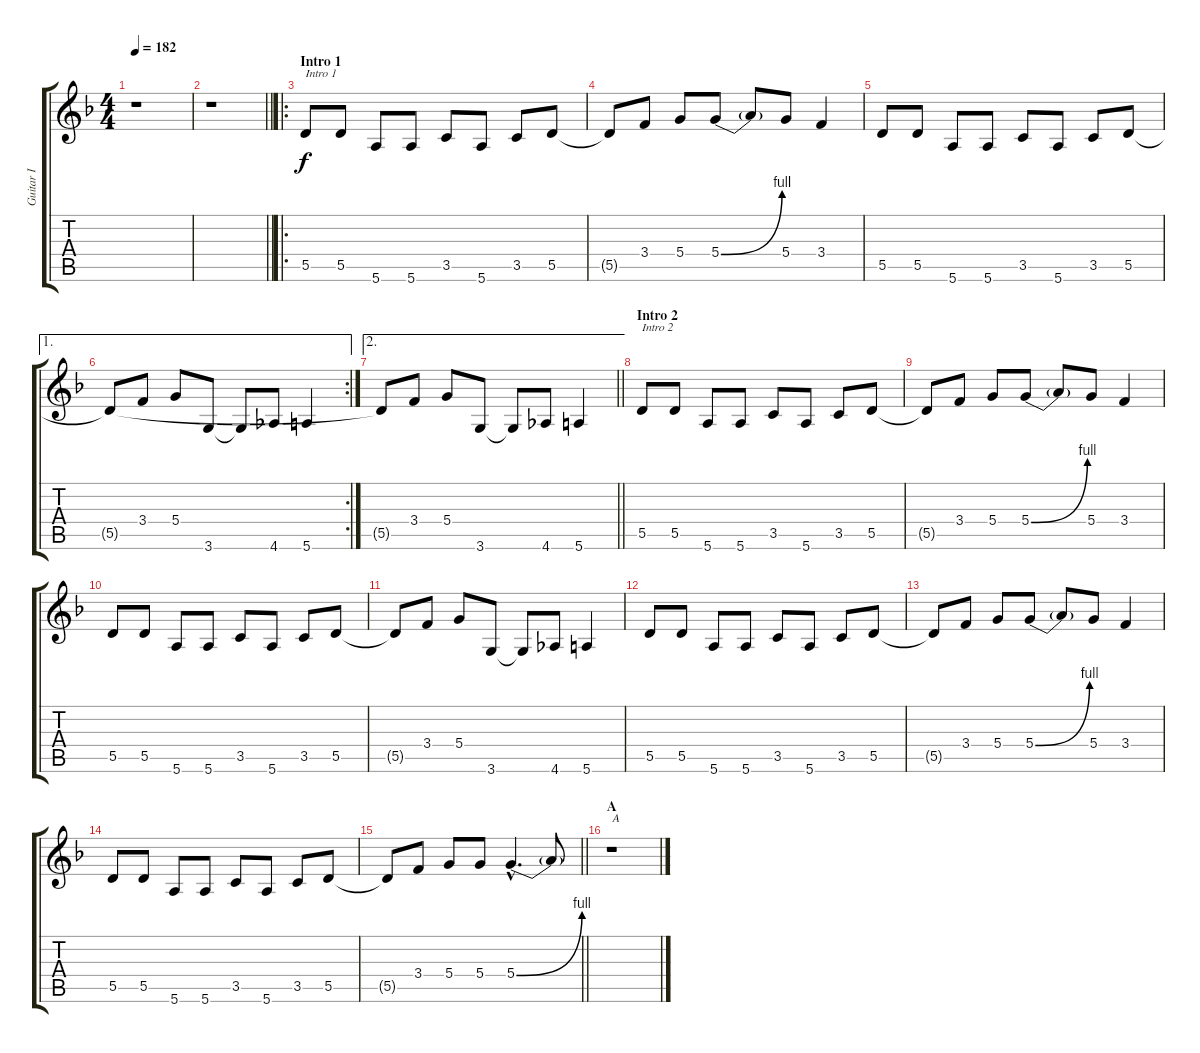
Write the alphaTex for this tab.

\track ("Guitar I" "Guitar I") {instrument overdrivenguitar}
\staff {score tabs}
\tuning (E4 B3 G3 D3 A2 E2) {hide}
\ts (4 4)
\tempo 182
\clef g2
\ks f
r.1{dy f instrument overdrivenguitar} |
\barLineRight lightlight
r.1 |
\ro
\section ("" "Intro 1")
5.5.8{txt "Intro 1"} 5.5.8 5.6.8 5.6.8 3.5.8 5.6.8 3.5.8 5.5.8 |
5.5{t}.8 3.4.8 5.4.8 5.4{be (bend 0 0 60 4)}.8 5.4{t}.8 5.4.8 3.4.4 |
5.5.8 5.5.8 5.6.8 5.6.8 3.5.8 5.6.8 3.5.8 5.5.8 |
\ae 1
\rc 2
5.5{t}.8 3.4.8 5.4.8 3.6.8 3.6{t}.8 4.6.8 5.6.4 |
\ae 2
\barLineRight lightlight
5.5{t}.8 3.4.8 5.4.8 3.6.8 3.6{t}.8 4.6.8 5.6.4 |
\section ("" "Intro 2")
5.5.8{txt "Intro 2"} 5.5.8 5.6.8 5.6.8 3.5.8 5.6.8 3.5.8 5.5.8 |
5.5{t}.8 3.4.8 5.4.8 5.4{be (bend 0 0 60 4)}.8 5.4{t}.8 5.4.8 3.4.4 |
5.5.8 5.5.8 5.6.8 5.6.8 3.5.8 5.6.8 3.5.8 5.5.8 |
5.5{t}.8 3.4.8 5.4.8 3.6.8 3.6{t}.8 4.6.8 5.6.4 |
5.5.8 5.5.8 5.6.8 5.6.8 3.5.8 5.6.8 3.5.8 5.5.8 |
5.5{t}.8 3.4.8 5.4.8 5.4{be (bend 0 0 60 4)}.8 5.4{t}.8 5.4.8 3.4.4 |
5.5.8 5.5.8 5.6.8 5.6.8 3.5.8 5.6.8 3.5.8 5.5.8 |
\barLineRight lightlight
5.5{t}.8 3.4.8 5.4.8 5.4.8 5.4{be (bend 0 0 60 4) hac}.4{d} 5.4{t}.8 |
\section ("" "A")
r.1{txt "A"}
